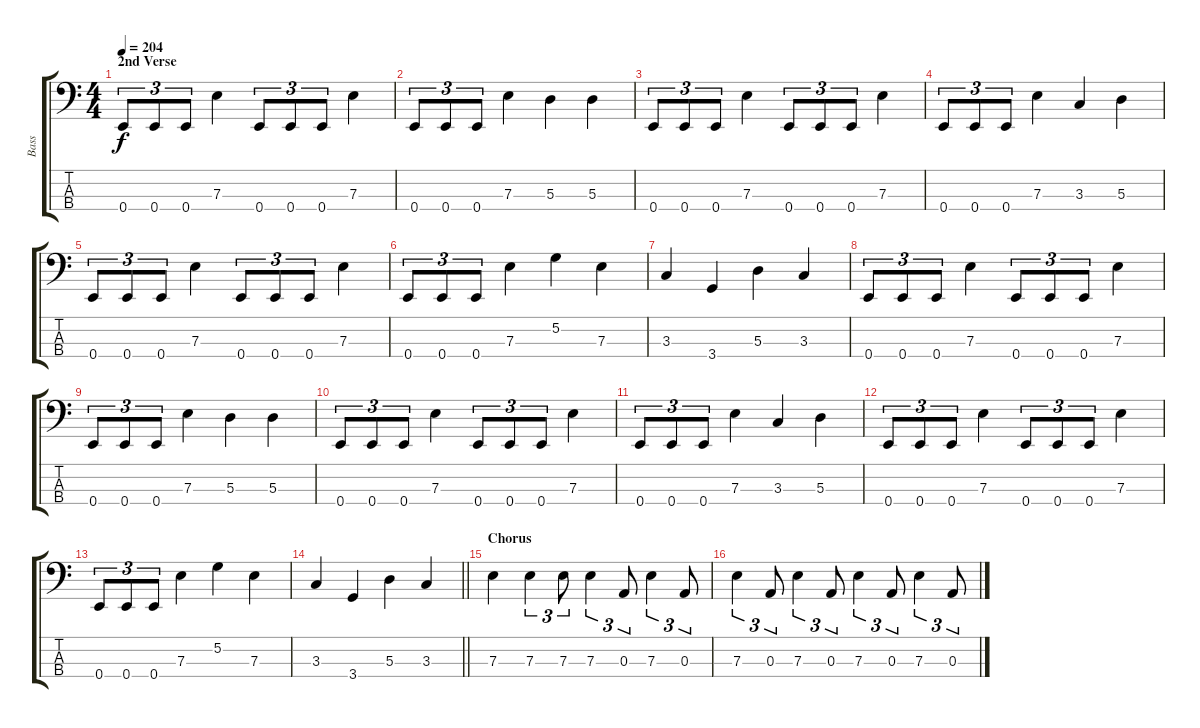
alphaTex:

\track ("Bass" "Bass") {mute instrument electricbassfinger}
\staff {score tabs}
\tuning (G2 D2 A1 E1) {hide}
\ts (4 4)
\section ("" "2nd Verse")
\tempo 204
\clef f4
\ks c
0.4.8{tu (3 2) dy f} 0.4.8{tu (3 2)} 0.4.8{tu (3 2)} 7.3.4 0.4.8{tu (3 2)} 0.4.8{tu (3 2)} 0.4.8{tu (3 2)} 7.3.4 |
0.4.8{tu (3 2)} 0.4.8{tu (3 2)} 0.4.8{tu (3 2)} 7.3.4 5.3.4 5.3.4 |
0.4.8{tu (3 2)} 0.4.8{tu (3 2)} 0.4.8{tu (3 2)} 7.3.4 0.4.8{tu (3 2)} 0.4.8{tu (3 2)} 0.4.8{tu (3 2)} 7.3.4 |
0.4.8{tu (3 2)} 0.4.8{tu (3 2)} 0.4.8{tu (3 2)} 7.3.4 3.3.4 5.3.4 |
0.4.8{tu (3 2)} 0.4.8{tu (3 2)} 0.4.8{tu (3 2)} 7.3.4 0.4.8{tu (3 2)} 0.4.8{tu (3 2)} 0.4.8{tu (3 2)} 7.3.4 |
0.4.8{tu (3 2)} 0.4.8{tu (3 2)} 0.4.8{tu (3 2)} 7.3.4 5.2.4 7.3.4 |
3.3.4 3.4.4 5.3.4 3.3.4 |
0.4.8{tu (3 2)} 0.4.8{tu (3 2)} 0.4.8{tu (3 2)} 7.3.4 0.4.8{tu (3 2)} 0.4.8{tu (3 2)} 0.4.8{tu (3 2)} 7.3.4 |
0.4.8{tu (3 2)} 0.4.8{tu (3 2)} 0.4.8{tu (3 2)} 7.3.4 5.3.4 5.3.4 |
0.4.8{tu (3 2)} 0.4.8{tu (3 2)} 0.4.8{tu (3 2)} 7.3.4 0.4.8{tu (3 2)} 0.4.8{tu (3 2)} 0.4.8{tu (3 2)} 7.3.4 |
0.4.8{tu (3 2)} 0.4.8{tu (3 2)} 0.4.8{tu (3 2)} 7.3.4 3.3.4 5.3.4 |
0.4.8{tu (3 2)} 0.4.8{tu (3 2)} 0.4.8{tu (3 2)} 7.3.4 0.4.8{tu (3 2)} 0.4.8{tu (3 2)} 0.4.8{tu (3 2)} 7.3.4 |
0.4.8{tu (3 2)} 0.4.8{tu (3 2)} 0.4.8{tu (3 2)} 7.3.4 5.2.4 7.3.4 |
\barLineRight lightlight
3.3.4 3.4.4 5.3.4 3.3.4 |
\section ("" "Chorus")
7.3.4 7.3.4{tu (3 2)} 7.3.8{tu (3 2)} 7.3.4{tu (3 2)} 0.3.8{tu (3 2)} 7.3.4{tu (3 2)} 0.3.8{tu (3 2)} |
7.3.4{tu (3 2)} 0.3.8{tu (3 2)} 7.3.4{tu (3 2)} 0.3.8{tu (3 2)} 7.3.4{tu (3 2)} 0.3.8{tu (3 2)} 7.3.4{tu (3 2)} 0.3.8{tu (3 2)}
